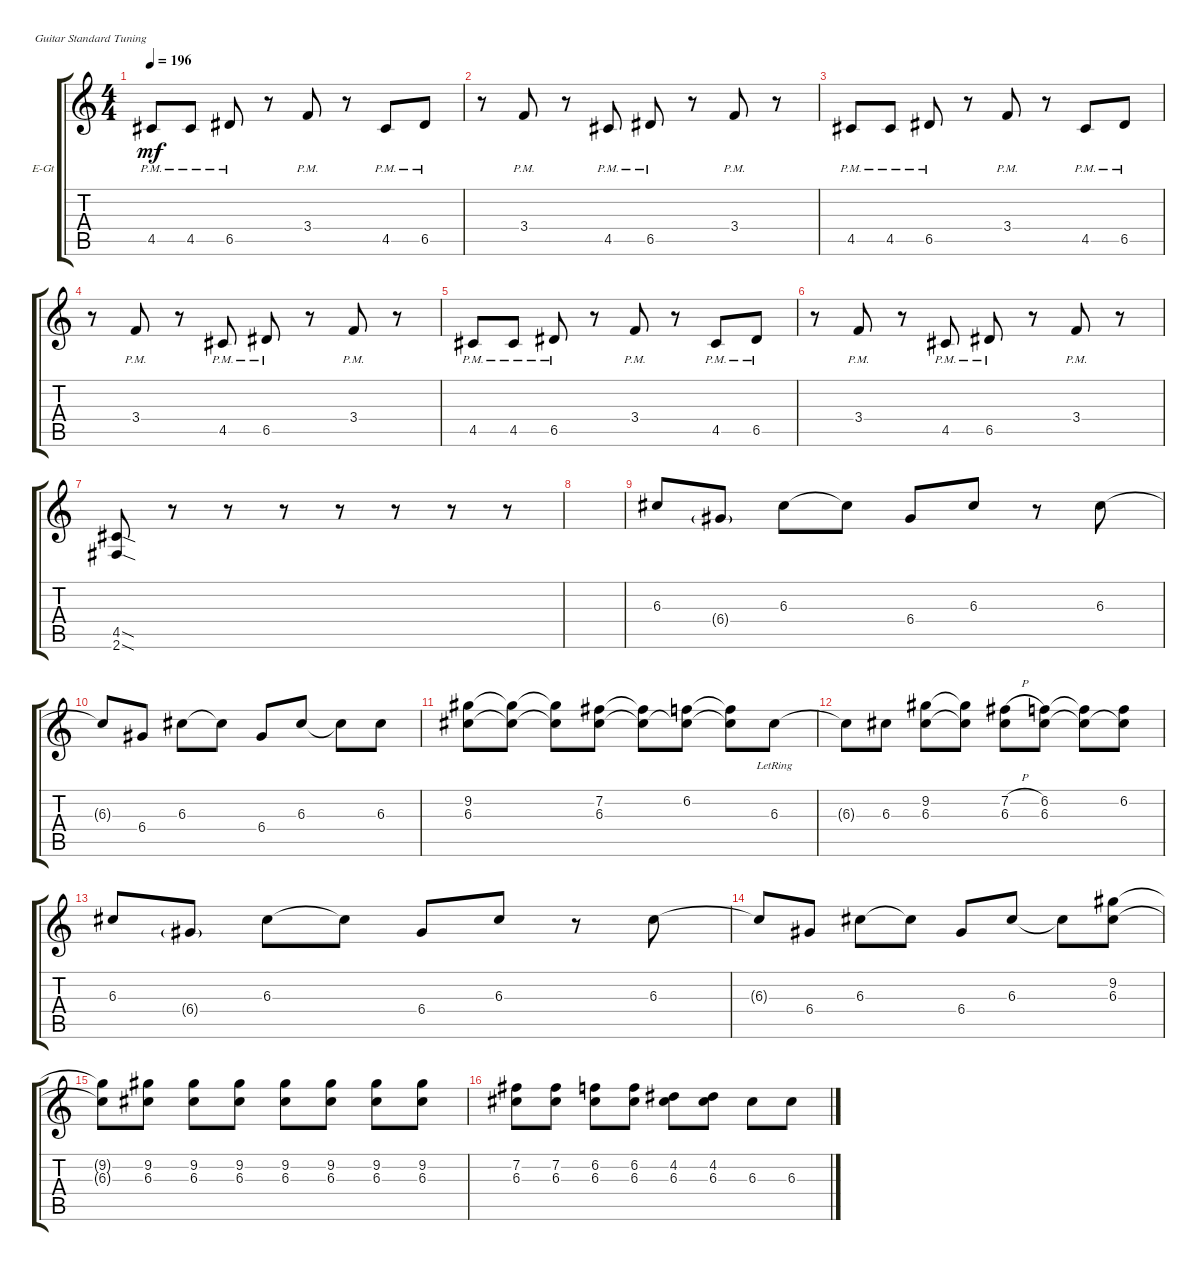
\defaultSystemsLayout 4
\bracketExtendMode groupsimilarinstruments
\firstSystemTrackNameOrientation horizontal
\otherSystemsTrackNameOrientation horizontal
\track ("Lead" "E-Gt") {instrument distortionguitar}
\staff {score tabs}
\tuning (E4 B3 G3 D3 A2 E2)
\ts (4 4)
\tempo 196
\clef g2
\ks c
4.5{pm}.8{dy mf} 4.5{pm}.8 6.5{pm}.8 r.8 3.4{pm}.8 r.8 4.5{pm}.8 6.5{pm}.8 |
r.8 3.4{pm}.8 r.8 4.5{pm}.8 6.5{pm}.8 r.8 3.4{pm}.8 r.8 |
4.5{pm}.8 4.5{pm}.8 6.5{pm}.8 r.8 3.4{pm}.8 r.8 4.5{pm}.8 6.5{pm}.8 |
r.8 3.4{pm}.8 r.8 4.5{pm}.8 6.5{pm}.8 r.8 3.4{pm}.8 r.8 |
4.5{pm}.8 4.5{pm}.8 6.5{pm}.8 r.8 3.4{pm}.8 r.8 4.5{pm}.8 6.5{pm}.8 |
r.8 3.4{pm}.8 r.8 4.5{pm}.8 6.5{pm}.8 r.8 3.4{pm}.8 r.8 |
(4.5{sod} 2.6{sod}).8 r.8 r.8 r.8 r.8 r.8 r.8 r.8 |
|
6.3.8 6.4{g}.8 6.3.8 6.3{t}.8 6.4.8 6.3.8 r.8 6.3.8 |
6.3{t}.8 6.4.8 6.3.8 6.3{t}.8 6.4.8 6.3.8 6.3{t}.8 6.3.8 |
(9.2 6.3).8 (9.2{t} 6.3{t}).8 (9.2{t} 6.3{t}).8 (7.2 6.3).8 (7.2{t} 6.3{t}).8 (6.2 6.3{t}).8 (6.2{t} 6.3{t}).8 6.3{lr}.8 |
6.3{t}.8 6.3.8 (6.3 9.2).8 (9.2{t} 6.3{t}).8 (6.3 7.2{h}).8 (6.3 6.2).8 (6.2{t} 6.3{t}).8 (6.2 6.3{t}).8 |
6.3.8 6.4{g}.8 6.3.8 6.3{t}.8 6.4.8 6.3.8 r.8 6.3.8 |
6.3{t}.8 6.4.8 6.3.8 6.3{t}.8 6.4.8 6.3.8 6.3{t}.8 (6.3 9.2).8 |
(9.2{t} 6.3{t}).8 (6.3 9.2).8 (6.3 9.2).8 (6.3 9.2).8 (6.3 9.2).8 (6.3 9.2).8 (6.3 9.2).8 (6.3 9.2).8 |
(7.2 6.3).8 (7.2 6.3).8 (6.2 6.3).8 (6.2 6.3).8 (4.2 6.3).8 (4.2 6.3).8 6.3.8 6.3.8
